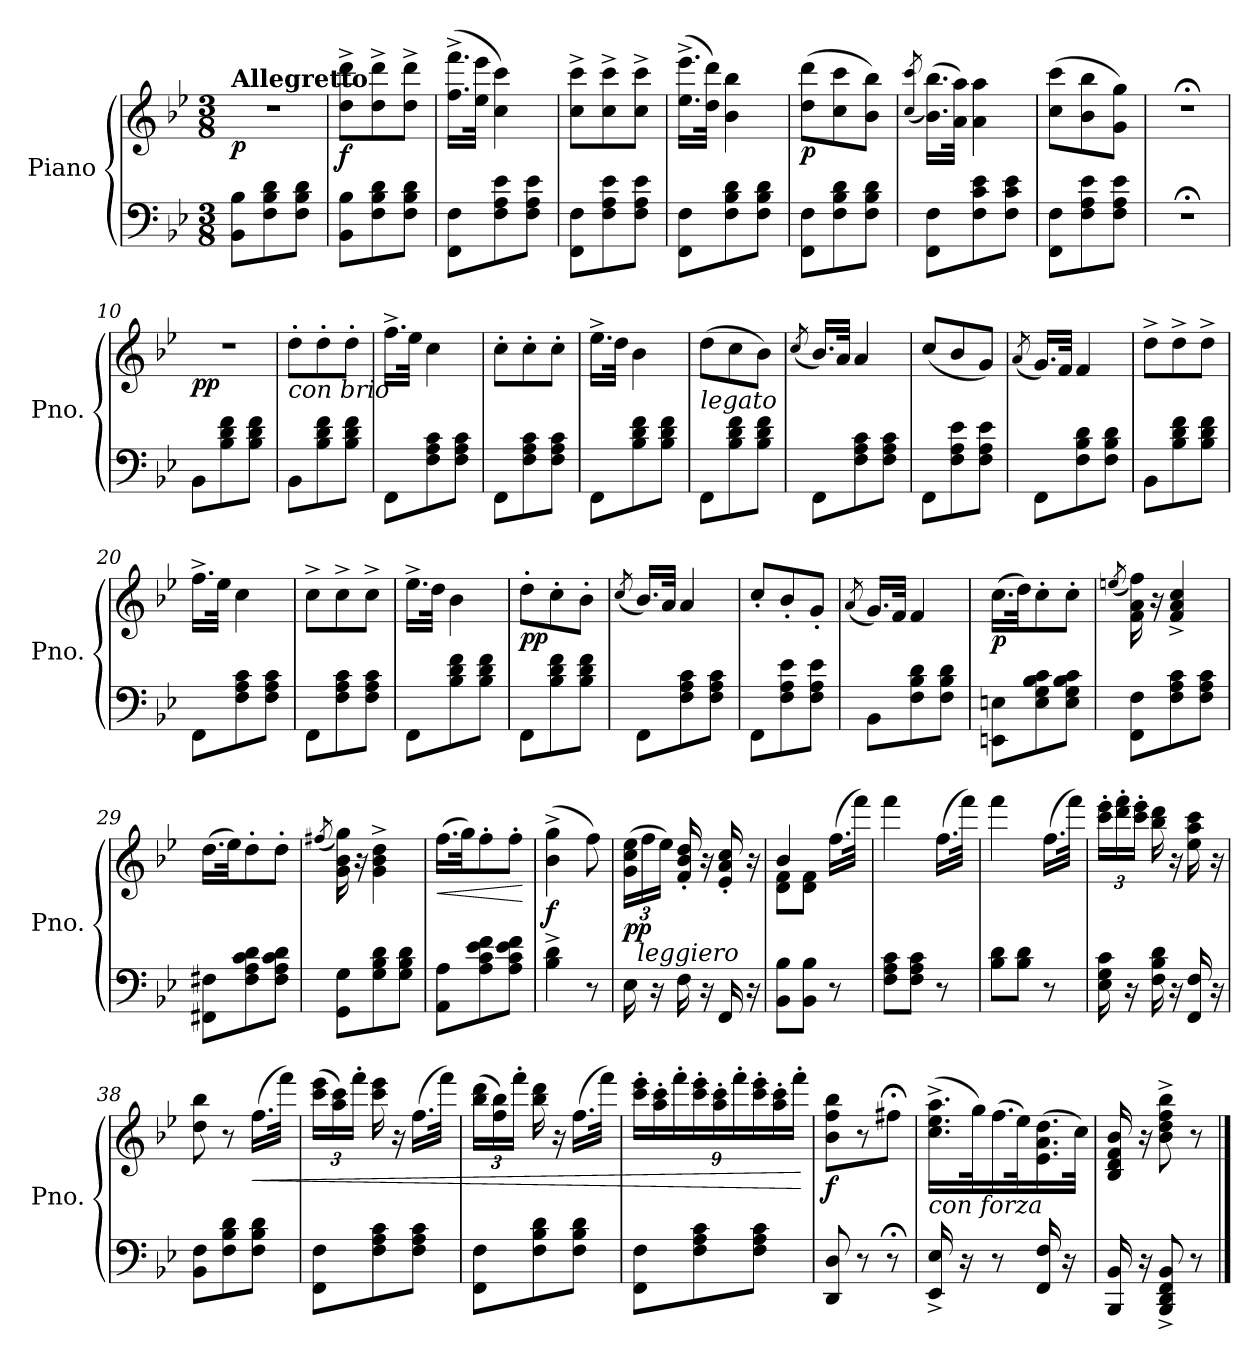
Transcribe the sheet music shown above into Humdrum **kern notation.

**kern	**kern	**dynam
*part1	*part1	*part1
*staff2	*staff1	*staff1/2
*I"Piano	*	*
*I'Pno.	*	*
*clefF4	*clefG2	*
*k[b-e-]	*k[b-e-]	*
*M3/8	*M3/8	*
*MM69	*MM69	*
=1	=1	=1
!	!LO:TX:a:B:t=Allegretto	!
!	!	!LO:DY:b
8BB-\ 8B-\L	4.r	p
8F\ 8B-\ 8d\	.	.
8F\ 8B-\ 8d\J	.	.
=2	=2	=2
!	!	!LO:DY:b
8BB-\ 8B-\L	8dd\^ 8ddd\^L	f
8F\ 8B-\ 8d\	8dd\^ 8ddd\^	.
8F\ 8B-\ 8d\J	8dd\^ 8ddd\^J	.
=3	=3	=3
8FF\ 8F\L	(>16.ff\^ 16.fff\^LL	.
.	32ee-\ 32eee-\JJk	.
8F\ 8A\ 8e-\	4cc\ 4ccc\)	.
8F\ 8A\ 8e-\J	.	.
=4	=4	=4
8FF\ 8F\L	8cc\^ 8ccc\^L	.
8F\ 8A\ 8e-\	8cc\^ 8ccc\^	.
8F\ 8A\ 8e-\J	8cc\^ 8ccc\^J	.
!!LO:LB:g=z
=5	=5	=5
8FF\ 8F\L	(>16.ee-\^ 16.eee-\^LL	.
.	32dd\ 32ddd\JJk)	.
8F\ 8B-\ 8d\	4b-\ 4bb-\	.
8F\ 8B-\ 8d\J	.	.
=6	=6	=6
!	!	!LO:DY:b
8FF\ 8F\L	(>8dd\ 8ddd\L	p
8F\ 8B-\ 8d\	8cc\ 8ccc\	.
8F\ 8B-\ 8d\J	8b-\ 8bb-\J)	.
=7	=7	=7
.	(<8qcc/ 8qccc/	.
8FF\ 8F\L	(>16.b-\ 16.bb-\LL)	.
.	32a\ 32aa\JJk)	.
8F\ 8c\ 8e-\	4a\ 4aa\	.
8F\ 8c\ 8e-\J	.	.
=8	=8	=8
8FF\ 8F\L	(>8cc\ 8ccc\L	.
8F\ 8A\ 8e-\	8b-\ 8bb-\	.
8F\ 8A\ 8e-\J	8g\ 8gg\J)	.
=9	=9	=9
4.r;<	4.r;<	.
!!LO:LB:g=z
=10	=10	=10
!	!	!LO:DY:b
8BB-\L	4.r	pp
8B-\ 8d\ 8f\	.	.
8B-\ 8d\ 8f\J	.	.
=11	=11	=11
!	!LO:TX:b:i:t=con brio	!
8BB-\L	8dd'\L	.
8B-\ 8d\ 8f\	8dd'\	.
8B-\ 8d\ 8f\J	8dd'\J	.
=12	=12	=12
8FF\L	16.ff^\LL	.
.	32ee-\JJk	.
8F\ 8A\ 8c\	4cc\	.
8F\ 8A\ 8c\J	.	.
=13	=13	=13
8FF\L	8cc'\L	.
8F\ 8A\ 8c\	8cc'\	.
8F\ 8A\ 8c\J	8cc'\J	.
=14	=14	=14
8FF\L	16.ee-^\LL	.
.	32dd\JJk	.
8B-\ 8d\ 8f\	4b-\	.
8B-\ 8d\ 8f\J	.	.
!!LO:LB:g=z
=15	=15	=15
!	!LO:TX:b:i:t=legato	!
8FF\L	(>8dd\L	.
8B-\ 8d\ 8f\	8cc\	.
8B-\ 8d\ 8f\J	8b-\J)	.
=16	=16	=16
.	(<8qcc/	.
8FF\L	16.b-/LL)	.
.	32a/JJk	.
8F\ 8A\ 8c\	4a/	.
8F\ 8A\ 8c\J	.	.
=17	=17	=17
8FF\L	(<8cc/L	.
8F\ 8A\ 8e-\	8b-/	.
8F\ 8A\ 8e-\J	8g/J)	.
=18	=18	=18
.	(<8qa/	.
8FF\L	16.g/LL)	.
.	32f/JJk	.
8F\ 8B-\ 8d\	4f/	.
8F\ 8B-\ 8d\J	.	.
=19	=19	=19
8BB-\L	8dd^\L	.
8B-\ 8d\ 8f\	8dd^\	.
8B-\ 8d\ 8f\J	8dd^\J	.
!!LO:LB:g=z
=20	=20	=20
8FF\L	16.ff^\LL	.
.	32ee-\JJk	.
8F\ 8A\ 8c\	4cc\	.
8F\ 8A\ 8c\J	.	.
=21	=21	=21
8FF\L	8cc^\L	.
8F\ 8A\ 8c\	8cc^\	.
8F\ 8A\ 8c\J	8cc^\J	.
=22	=22	=22
8FF\L	16.ee-^\LL	.
.	32dd\JJk	.
8B-\ 8d\ 8f\	4b-\	.
8B-\ 8d\ 8f\J	.	.
=23	=23	=23
!	!	!LO:DY:b
8FF\L	8dd'\L	pp
8B-\ 8d\ 8f\	8cc'\	.
8B-\ 8d\ 8f\J	8b-'\J	.
=24	=24	=24
.	(<8qcc/	.
8FF\L	16.b-/LL)	.
.	32a/JJk	.
8F\ 8A\ 8c\	4a/	.
8F\ 8A\ 8c\J	.	.
!!LO:PB:g=z
=25	=25	=25
8FF\L	8cc'/L	.
8F\ 8A\ 8e-\	8b-'/	.
8F\ 8A\ 8e-\J	8g'/J	.
=26	=26	=26
.	(<8qa/	.
8BB-\L	16.g/LL)	.
.	32f/JJk	.
8F\ 8B-\ 8d\	4f/	.
8F\ 8B-\ 8d\J	.	.
=27	=27	=27
!	!	!LO:DY:b
8EEn\ 8En\L	(>16.cc\LL	p
.	32dd\JK)	.
8E\ 8G\ 8B-\ 8c\	8cc'\	.
8E\ 8G\ 8B-\ 8c\J	8cc'\J	.
=28	=28	=28
.	(<8qeen/	.
8FF\ 8F\L	16f\ 16a\ 16ff\)	.
.	16r	.
8F\ 8A\ 8c\	4f/^ 4a/^ 4cc/^	.
8F\ 8A\ 8c\J	.	.
!!LO:LB:g=z
=29	=29	=29
8FF#X\ 8F#X\L	(>16.dd\LL	.
.	32ee-\JK)	.
8F#\ 8A\ 8c\ 8d\	8dd'\	.
8F#\ 8A\ 8c\ 8d\J	8dd'\J	.
=30	=30	=30
.	(<8qff#X/	.
8GG\ 8G\L	16g\ 16b-\ 16gg\)	.
.	16r	.
8G\ 8B-\ 8d\	4g\^ 4b-\^ 4dd\^	.
8G\ 8B-\ 8d\J	.	.
=31	=31	=31
!	!	!LO:HP:b
8AA\ 8A\L	(>16.ff\LL	<
.	32gg\JK)	.
8A\ 8c\ 8e-\ 8f\	8ff'\	.
8A\ 8c\ 8e-\ 8f\J	8ff'\J	.
.	.	[
=32	=32	=32
!	!	!LO:DY:b
4B-\^ 4d\^	(>4b-\^ 4gg\^	f
8r	8ff\)	.
!!LO:LB:g=z
=33	=33	=33
*	*Xbrackettup	*
!	!	!LO:DY:b
16E-\	(>24g\ 24cc\ 24ee-\LL	pp
!	!LO:TX:b:i:t=leggiero	!
.	24ff\	.
16r	.	.
.	24ee-\JJ)	.
16F\	16f/' 16b-/' 16dd/'	.
16r	16r	.
16FF/	16e-/' 16a/' 16cc/'	.
16r	16r	.
=34	=34	=34
*	*^	*
8BB-\ 8B-\L	4b-/	8d\ 8f\L	.
8BB-\ 8B-\J	.	8d\ 8f\J	.
8r	(>16.ff\LL	8ryy	.
.	32fff\JJk)	.	.
*	*v	*v	*
=35	=35	=35
8F\ 8A\ 8c\L	4fff\	.
8F\ 8A\ 8c\J	.	.
8r	(>16.ff\LL	.
.	32fff\JJk)	.
=36	=36	=36
8B-\ 8d\L	4fff\	.
8B-\ 8d\J	.	.
8r	(>16.ff\LL	.
.	32fff\JJk)	.
!!LO:LB:g=z
=37	=37	=37
16E-\ 16G\ 16c\	24ccc\' 24eee-\'LL	.
.	24ddd\' 24fff\'	.
16r	.	.
.	24ccc\' 24eee-\'JJ	.
16F\ 16B-\ 16d\	16bb-\ 16ddd\	.
16r	16r	.
16FF/ 16F/	16ee-\ 16aa\ 16ccc\	.
16r	16r	.
=38	=38	=38
8BB-\ 8F\L	8dd\ 8bb-\	.
8F\ 8B-\ 8d\	8r	.
!	!	!LO:HP:b
8F\ 8B-\ 8d\J	(>16.ff\LL	<
.	32fff\JJk)	.
=39	=39	=39
8FF\ 8F\L	(>24ccc\ 24eee-\LL	.
.	24aa\ 24ccc\)	.
.	24fff'\JJ	.
8F\ 8A\ 8c\	16ccc\ 16eee-\	.
.	16r	.
8F\ 8A\ 8c\J	(>16.ff\LL	.
.	32fff\JJk)	.
=40	=40	=40
8FF\ 8F\L	(>24bb-\ 24ddd\LL	.
.	24ff\ 24bb-\)	.
.	24fff'\JJ	.
8F\ 8B-\ 8d\	16bb-\ 16ddd\	.
.	16r	.
8F\ 8B-\ 8d\J	(>16.ff\LL	.
.	32fff\JJk)	.
!!LO:LB:g=z
=41	=41	=41
8FF\ 8F\L	24ccc\' 24eee-\'LL	.
.	24aa\' 24ccc\'	.
.	24fff'\	.
8F\ 8A\ 8c\	24ccc\' 24eee-\'	.
.	24aa\' 24ccc\'	.
.	24fff'\	.
8F\ 8A\ 8c\J	24ccc\' 24eee-\'	.
.	24aa\' 24ccc\'	.
.	24fff'\JJ	.
.	.	[
=42	=42	=42
!	!	!LO:DY:b
8DD/ 8D/	8b-\ 8ff\ 8bb-\L	f
8r	8r	.
8r;<	8ff#X;<\J	.
=43	=43	=43
!	!LO:TX:b:i:t=con forza	!
16EE-/^ 16E-/^	(>16.cc\^ 16.ee-\^ 16.aa\^LL	.
16r	.	.
.	32gg\K)	.
8r	(>16.ff\	.
.	32ee-\K)	.
16FF/ 16F/	(>16.e-\ 16.a\ 16.dd\	.
16r	.	.
.	32cc\JJk)	.
=44	=44	=44
16BBB-/ 16BB-/	16B-/ 16d/ 16f/ 16b-/	.
16r	16r	.
8BBB-/^ 8DD/^ 8FF/^ 8BB-/^	8b-\^ 8dd\^ 8ff\^ 8bb-\^	.
8r	8r	.
==	==	==
*-	*-	*-
